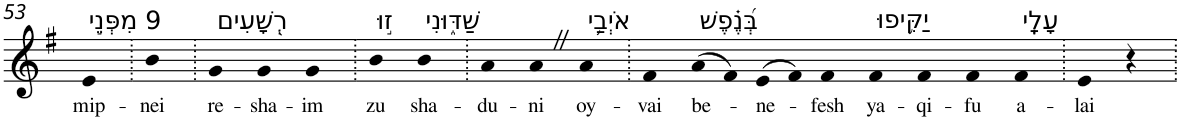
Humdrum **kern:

**kern	**text
*part1	*part1
*staff1	*staff1
*I"Piano	*
*I'Pno	*
!!LO:PB:g=z
*clefG2	*
*k[f#]	*
*G:	*
=53	=53
!LO:TX:a:t=9 מִפְּנֵ֣י	!
!	!LO:LY:b
4e	mip-
=54.	=54.
!	!LO:LY:b
4b	-nei
=55.	=55.
!LO:TX:a:t=רְ֭שָׁעִים	!
!	!LO:LY:b
4g	re-
!	!LO:LY:b
4g	-sha-
!	!LO:LY:b
4g	-im
=56.	=56.
!LO:TX:a:t=ז֣וּ	!
!	!LO:LY:b
4b	zu
!LO:TX:a:t=שַׁדּ֑וּנִי	!
!	!LO:LY:b
4b	sha-
=57.	=57.
!	!LO:LY:b
4a	-du-
!	!LO:LY:b
4aZ	-ni
!LO:TX:a:t=אֹיְבַ֥י	!
!	!LO:LY:b
4a	oy-
=58.	=58.
!	!LO:LY:b
4f#	-vai
!LO:TX:a:t=בְּ֝נֶ֗פֶשׁ	!
!	!LO:LY:b
(>8a	be-
8f#)	.
!	!LO:LY:b
(>8e	-ne-
8f#)	.
!	!LO:LY:b
4f#	-fesh
!LO:TX:a:t=יַקִּ֥יפוּ	!
!	!LO:LY:b
4f#	ya-
!	!LO:LY:b
4f#	-qi-
!	!LO:LY:b
4f#	-fu
!LO:TX:a:t=עָלָֽי	!
!	!LO:LY:b
4f#	a-
=59.	=59.
!	!LO:LY:b
4e	-lai
4r	.
=.	=.
*-	*-
